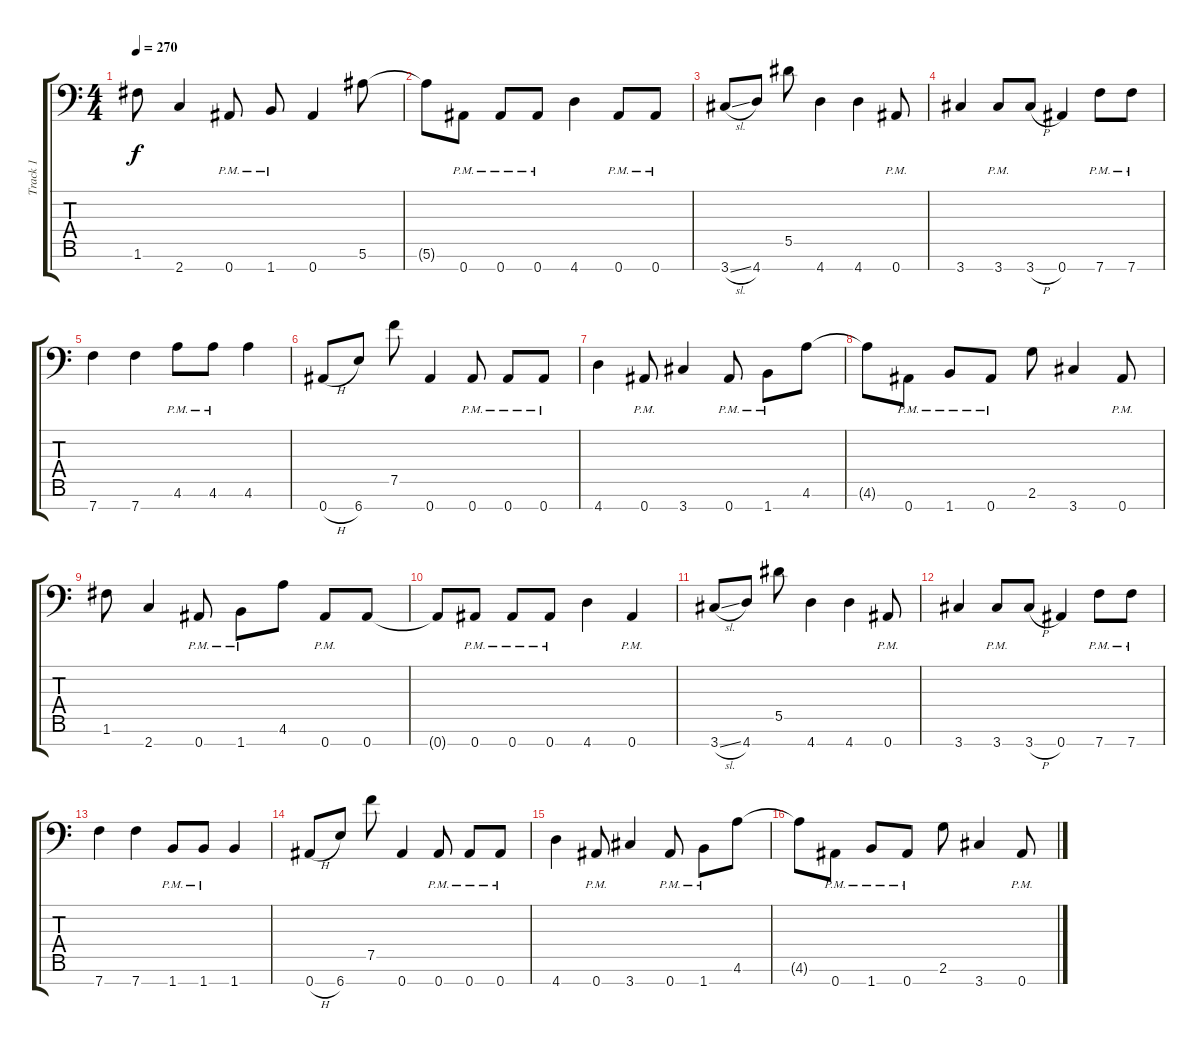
\track ("Track 1" "Track 1") {instrument overdrivenguitar}
\staff {score tabs}
\tuning (F4 C4 Ab3 Eb3 Bb2 F2 Bb1) {hide}
\ts (4 4)
\tempo 270
\clef f4
\ks c
1.6.8{dy f} 2.7.4 0.7{pm}.8 1.7{pm}.8 0.7.4 5.6.8 |
5.6{t}.8 0.7{pm}.8 0.7{pm}.8 0.7{pm}.8 4.7.4 0.7{pm}.8 0.7{pm}.8 |
3.7{sl}.8 4.7.8 5.5.8 4.7.4 4.7.4 0.7{pm}.8 |
3.7.4 3.7{pm}.8 3.7{h}.8 0.7.4 7.7{pm}.8 7.7{pm}.8 |
7.7.4 7.7.4 4.6{pm}.8 4.6{pm}.8 4.6.4 |
0.7{h}.8 6.7.8 7.5.8 0.7.4 0.7{pm}.8 0.7{pm}.8 0.7{pm}.8 |
4.7.4 0.7{pm}.8 3.7.4 0.7{pm}.8 1.7{pm}.8 4.6.8 |
4.6{t}.8 0.7{pm}.8 1.7{pm}.8 0.7{pm}.8 2.6.8 3.7.4 0.7{pm}.8 |
1.6.8 2.7.4 0.7{pm}.8 1.7{pm}.8 4.6.8 0.7{pm}.8 0.7.8 |
0.7{t}.8 0.7{pm}.8 0.7{pm}.8 0.7{pm}.8 4.7.4 0.7{pm}.4 |
3.7{sl}.8 4.7.8 5.5.8 4.7.4 4.7.4 0.7{pm}.8 |
3.7.4 3.7{pm}.8 3.7{h}.8 0.7.4 7.7{pm}.8 7.7{pm}.8 |
7.7.4 7.7.4 1.7{pm}.8 1.7{pm}.8 1.7.4 |
0.7{h}.8 6.7.8 7.5.8 0.7.4 0.7{pm}.8 0.7{pm}.8 0.7{pm}.8 |
4.7.4 0.7{pm}.8 3.7.4 0.7{pm}.8 1.7{pm}.8 4.6.8 |
4.6{t}.8 0.7{pm}.8 1.7{pm}.8 0.7{pm}.8 2.6.8 3.7.4 0.7{pm}.8
